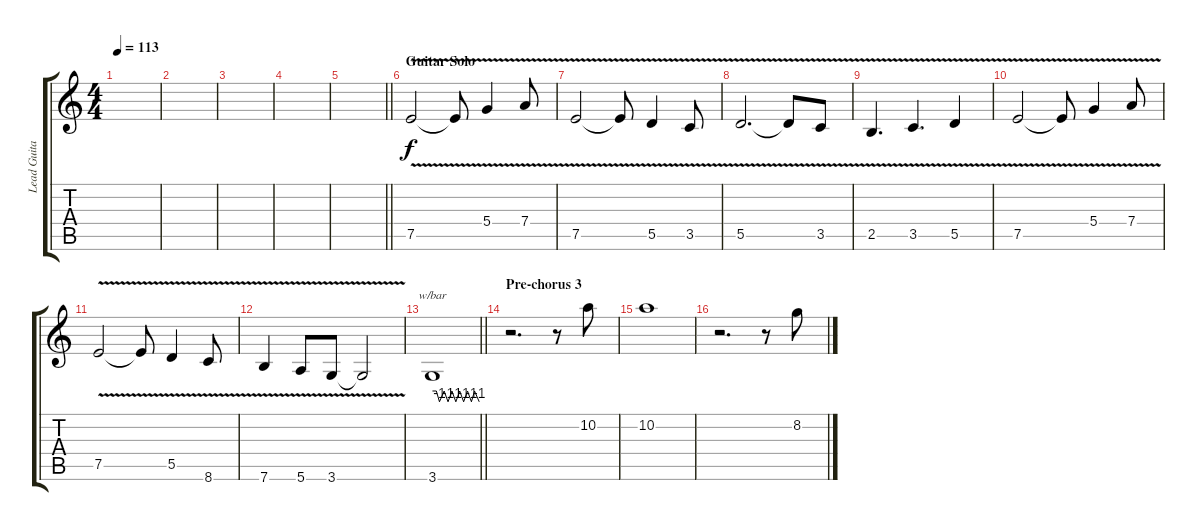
\track ("Lead Guitar" "Lead Guita") {instrument overdrivenguitar}
\staff {score tabs}
\tuning (E4 B3 G3 D3 A2 E2) {hide}
\ts (4 4)
\tempo 113
\clef g2
\ks c
|
|
|
|
\barLineRight lightlight
|
\section ("" "Guitar Solo")
7.5{v}.2{dy f} 7.5{t}.8 5.4{v}.4 7.4{v}.8 |
7.5{v}.2 7.5{t}.8 5.5{v}.4 3.5{v}.8 |
5.5{v}.2{d} 5.5{t}.8 3.5{v}.8 |
2.5{v}.4{d} 3.5{v}.4{d} 5.5{v}.4 |
7.5{v}.2 7.5{t}.8 5.4{v}.4 7.4{v}.8 |
7.5{v}.2 7.5{t}.8 5.5{v}.4 8.6{v}.8 |
7.6{v}.4 5.6{v}.8 3.6{v}.8 3.6{t}.2 |
\barLineRight lightlight
3.6.1{tbe (custom default 0 0 5 0 9 -4 15 0 20 -4 25 0 30 -4 35 0 40 -4 45 0 50 -4 54 0 60 -4)} |
\section ("" "Pre-chorus 3")
r.2{d} r.8 10.2.8 |
10.2.1 |
r.2{d} r.8 8.2.8
